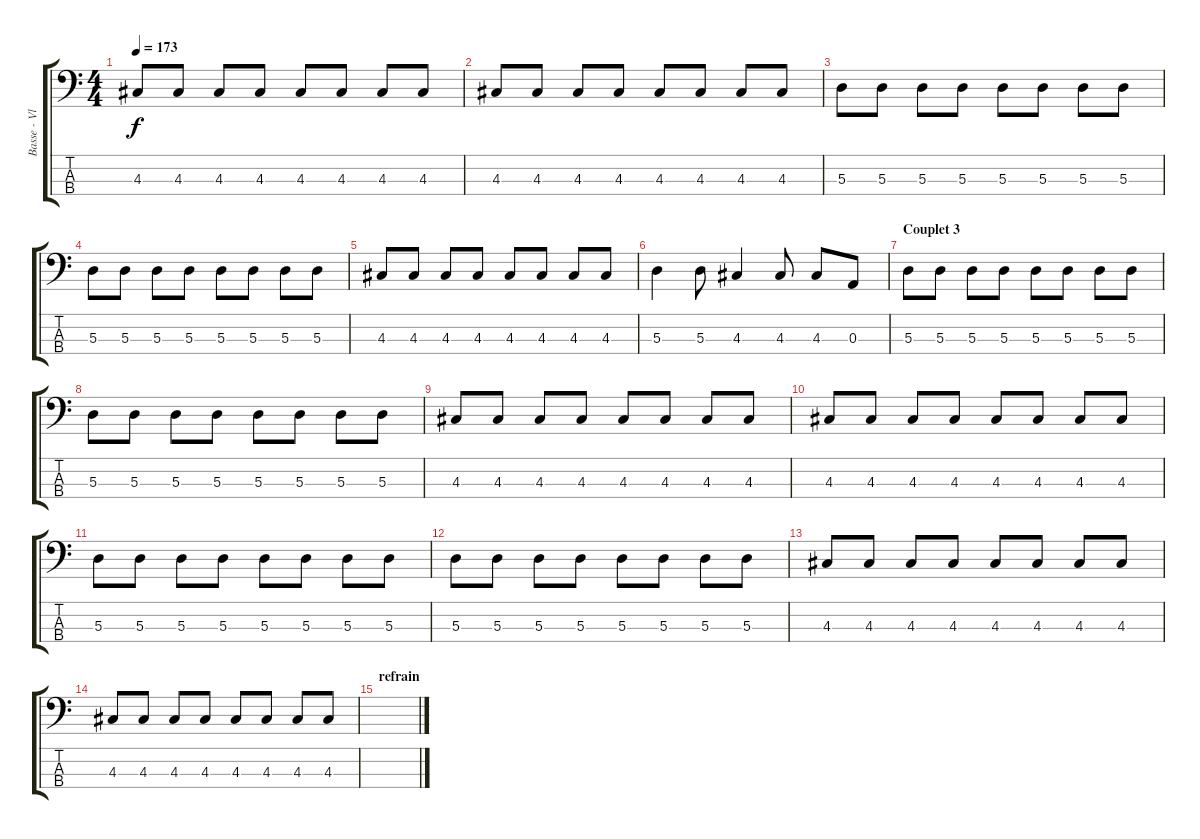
\track ("Basse - Vlad" "Basse - Vl") {instrument electricbassfinger}
\staff {score tabs}
\tuning (G2 D2 A1 E1) {hide}
\ts (4 4)
\tempo 173
\clef f4
\ks c
4.3.8{dy f} 4.3.8 4.3.8 4.3.8 4.3.8 4.3.8 4.3.8 4.3.8 |
4.3.8 4.3.8 4.3.8 4.3.8 4.3.8 4.3.8 4.3.8 4.3.8 |
5.3.8 5.3.8 5.3.8 5.3.8 5.3.8 5.3.8 5.3.8 5.3.8 |
5.3.8 5.3.8 5.3.8 5.3.8 5.3.8 5.3.8 5.3.8 5.3.8 |
4.3.8 4.3.8 4.3.8 4.3.8 4.3.8 4.3.8 4.3.8 4.3.8 |
5.3.4 5.3.8 4.3.4 4.3.8 4.3.8 0.3.8 |
\section ("" "Couplet 3")
5.3.8 5.3.8 5.3.8 5.3.8 5.3.8 5.3.8 5.3.8 5.3.8 |
5.3.8 5.3.8 5.3.8 5.3.8 5.3.8 5.3.8 5.3.8 5.3.8 |
4.3.8 4.3.8 4.3.8 4.3.8 4.3.8 4.3.8 4.3.8 4.3.8 |
4.3.8 4.3.8 4.3.8 4.3.8 4.3.8 4.3.8 4.3.8 4.3.8 |
5.3.8 5.3.8 5.3.8 5.3.8 5.3.8 5.3.8 5.3.8 5.3.8 |
5.3.8 5.3.8 5.3.8 5.3.8 5.3.8 5.3.8 5.3.8 5.3.8 |
4.3.8 4.3.8 4.3.8 4.3.8 4.3.8 4.3.8 4.3.8 4.3.8 |
4.3.8 4.3.8 4.3.8 4.3.8 4.3.8 4.3.8 4.3.8 4.3.8 |
\section ("" "refrain")
